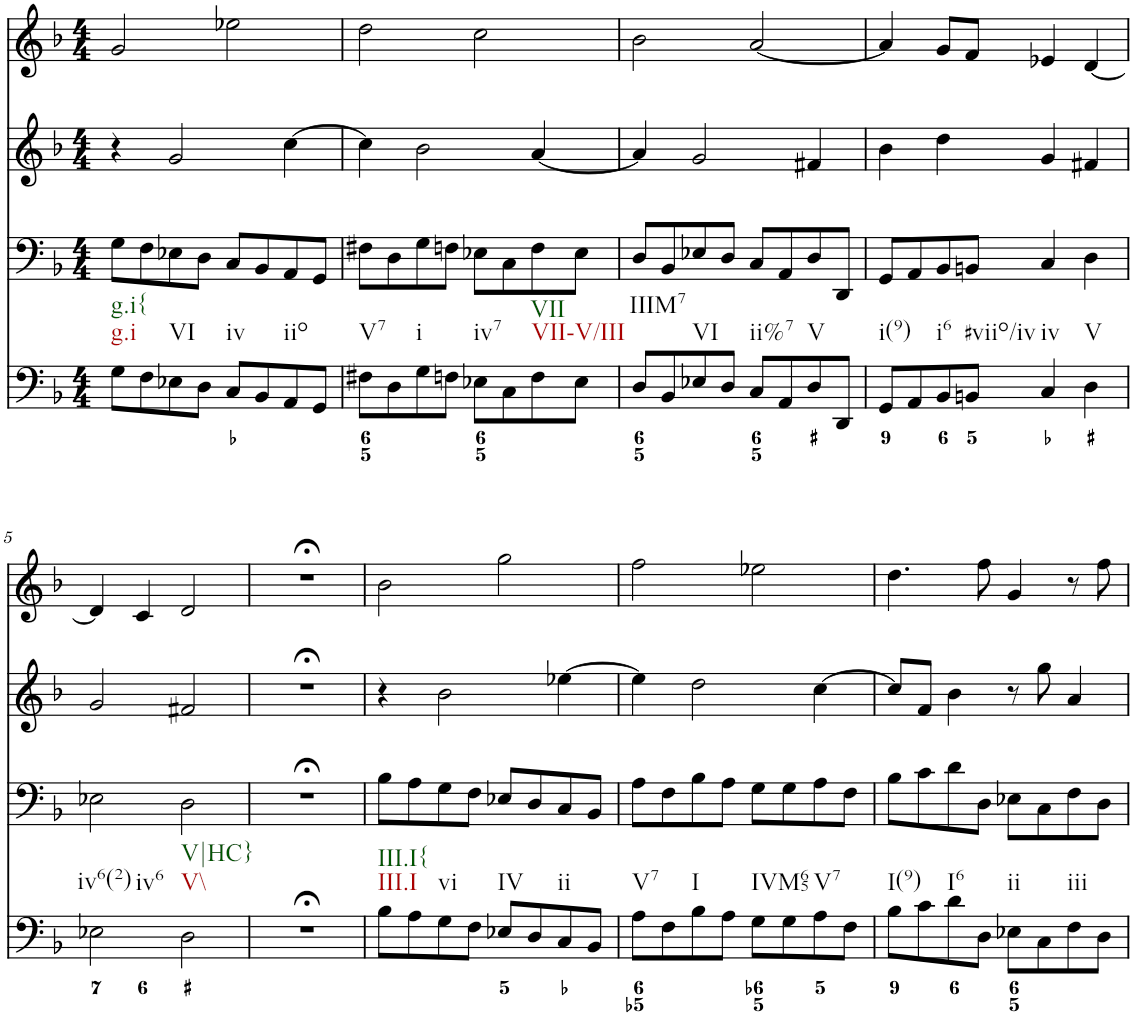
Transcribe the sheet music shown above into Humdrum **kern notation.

**kern	**kern	**kern	**kern
*part4	*part3	*part2	*part1
*staff4	*staff3	*staff2	*staff1
*I"Piano	*I"Piano	*I"Piano	*I"Piano
*I'Pno	*I'Pno	*I'Pno	*I'Pno
*clefF4	*clefF4	*clefG2	*clefG2
*k[b-]	*k[b-]	*k[b-]	*k[b-]
*d:	*d:	*d:	*d:
*M4/4	*M4/4	*M4/4	*M4/4
=1	=1	=1	=1
!LO:TX:b:t=g.i	!	!	!
!LO:TX:b:t=g.i{	!	!	!
8G\L	8G\L	4r	2g/
8F\	8F\	.	.
!LO:TX:b:t=VI	!	!	!
8E-X\	8E-X\	2g/	.
8D\J	8D\J	.	.
!LO:TX:b:t=iv	!	!	!
8C/L	8C/L	.	2ee-X\
8BB-/	8BB-/	.	.
!LO:TX:b:t=iio	!	!	!
8AA/	8AA/	[4cc\	.
8GG/J	8GG/J	.	.
=2	=2	=2	=2
!LO:TX:b:t=V7	!	!	!
8F#X\L	8F#X\L	4cc\]	2dd\
8D\	8D\	.	.
!LO:TX:b:t=i	!	!	!
8G\	8G\	2b-\	.
8Fn\J	8Fn\J	.	.
!LO:TX:b:t=iv7	!	!	!
8E-X\L	8E-X\L	.	2cc\
8C\	8C\	.	.
!LO:TX:b:t=VII-V/III	!	!	!
!LO:TX:b:t=VII	!	!	!
8F\	8F\	[4a/	.
8E-\J	8E-\J	.	.
=3	=3	=3	=3
!LO:TX:b:t=IIIM7	!	!	!
8D/L	8D/L	4a/]	2b-\
8BB-/	8BB-/	.	.
!LO:TX:b:t=VI	!	!	!
8E-X/	8E-X/	2g/	.
8D/J	8D/J	.	.
!LO:TX:b:t=ii%7	!	!	!
8C/L	8C/L	.	[2a/
8AA/	8AA/	.	.
!LO:TX:b:t=V	!	!	!
8D/	8D/	4f#X/	.
8DD/J	8DD/J	.	.
=4	=4	=4	=4
!LO:TX:b:t=i(9)	!	!	!
8GG/L	8GG/L	4b-\	4a/]
8AA/	8AA/	.	.
!LO:TX:b:t=i6	!	!	!
8BB-/	8BB-/	4dd\	8g/L
!LO:TX:b:t=#viio/iv	!	!	!
8BBn/J	8BBn/J	.	8f/J
!LO:TX:b:t=iv	!	!	!
4C/	4C/	4g/	4e-X/
!LO:TX:b:t=V	!	!	!
4D\	4D\	4f#X/	[4d/
!!LO:LB:g=z
=5	=5	=5	=5
!LO:TX:b:t=iv6(2)	!	!	!
!LO:TX:b:t=iv6	!	!	!
2E-X\	2E-X\	2g/	4d/]
.	.	.	4c/
!LO:TX:b:t=V\\	!	!	!
!LO:TX:b:t=V|HC}	!	!	!
2D\	2D\	2f#X/	2d/
=6	=6	=6	=6
1r;<	1r;<	1r;<	1r;<
=7	=7	=7	=7
!LO:TX:b:t=III.I	!	!	!
!LO:TX:b:t=III.I{	!	!	!
8B-\L	8B-\L	4r	2b-\
8A\	8A\	.	.
!LO:TX:b:t=vi	!	!	!
8G\	8G\	2b-\	.
8F\J	8F\J	.	.
!LO:TX:b:t=IV	!	!	!
8E-X/L	8E-X/L	.	2gg\
8D/	8D/	.	.
!LO:TX:b:t=ii	!	!	!
8C/	8C/	[4ee-X\	.
8BB-/J	8BB-/J	.	.
=8	=8	=8	=8
!LO:TX:b:t=V7	!	!	!
8A\L	8A\L	4ee-\]	2ff\
8F\	8F\	.	.
!LO:TX:b:t=I	!	!	!
8B-\	8B-\	2dd\	.
8A\J	8A\J	.	.
!LO:TX:b:t=IVM65	!	!	!
8G\L	8G\L	.	2ee-X\
8G\	8G\	.	.
!LO:TX:b:t=V7	!	!	!
8A\	8A\	[4cc\	.
8F\J	8F\J	.	.
=9	=9	=9	=9
!LO:TX:b:t=I(9)	!	!	!
8B-\L	8B-\L	8cc/L]	4.dd\
8c\	8c\	8f/J	.
!LO:TX:b:t=I6	!	!	!
8d\	8d\	4b-\	.
8D\J	8D\J	.	8ff\
!LO:TX:b:t=ii	!	!	!
8E-X\L	8E-X\L	8r	4g/
8C\	8C\	8gg\	.
!LO:TX:b:t=iii	!	!	!
8F\	8F\	4a/	8r
8D\J	8D\J	.	8ff\
=	=	=	=
*-	*-	*-	*-
